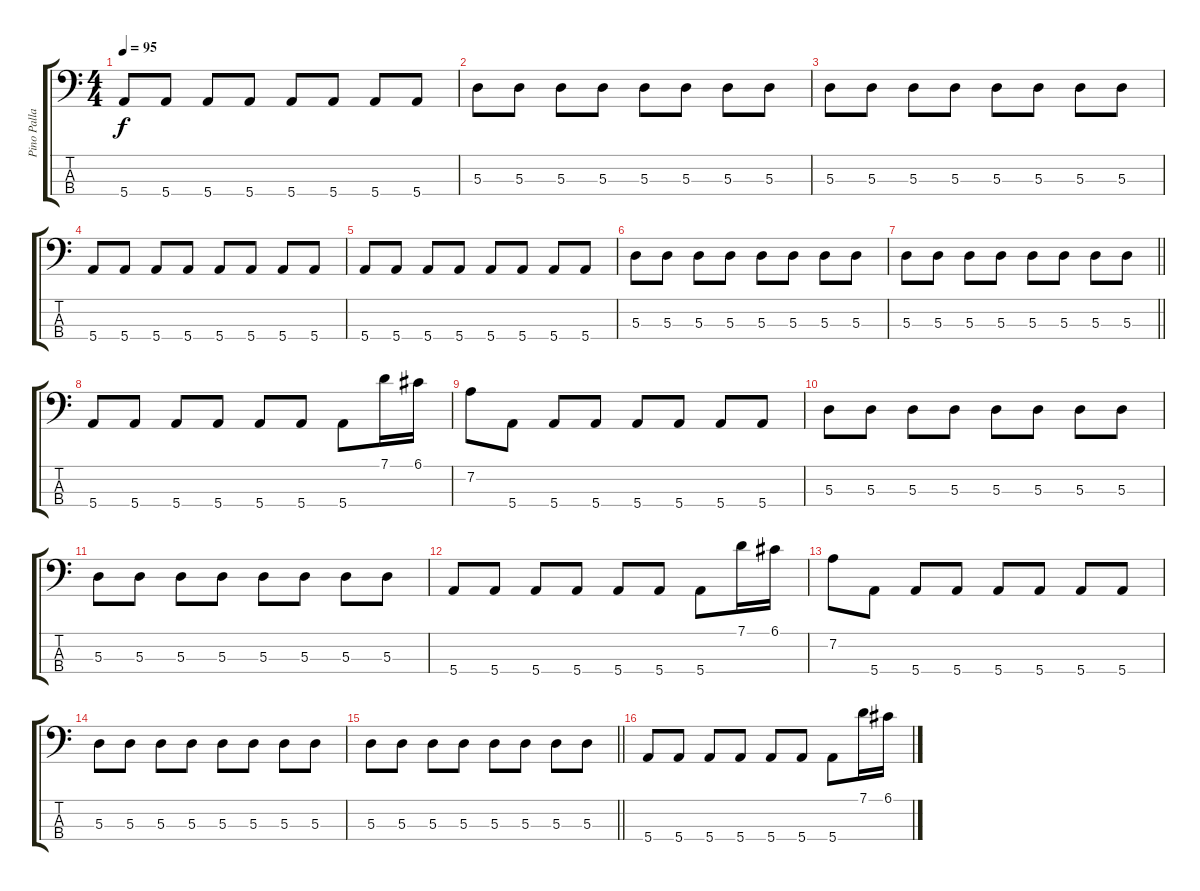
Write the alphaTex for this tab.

\track ("Pino Palladino" "Pino Palla") {instrument electricbassfinger}
\staff {score tabs}
\tuning (G2 D2 A1 E1) {hide}
\ts (4 4)
\tempo 95
\clef f4
\ks c
5.4.8{dy f} 5.4.8 5.4.8 5.4.8 5.4.8 5.4.8 5.4.8 5.4.8 |
5.3.8 5.3.8 5.3.8 5.3.8 5.3.8 5.3.8 5.3.8 5.3.8 |
5.3.8 5.3.8 5.3.8 5.3.8 5.3.8 5.3.8 5.3.8 5.3.8 |
5.4.8 5.4.8 5.4.8 5.4.8 5.4.8 5.4.8 5.4.8 5.4.8 |
5.4.8 5.4.8 5.4.8 5.4.8 5.4.8 5.4.8 5.4.8 5.4.8 |
5.3.8 5.3.8 5.3.8 5.3.8 5.3.8 5.3.8 5.3.8 5.3.8 |
\barLineRight lightlight
5.3.8 5.3.8 5.3.8 5.3.8 5.3.8 5.3.8 5.3.8 5.3.8 |
5.4.8 5.4.8 5.4.8 5.4.8 5.4.8 5.4.8 5.4.8 7.1.16 6.1.16 |
7.2.8 5.4.8 5.4.8 5.4.8 5.4.8 5.4.8 5.4.8 5.4.8 |
5.3.8 5.3.8 5.3.8 5.3.8 5.3.8 5.3.8 5.3.8 5.3.8 |
5.3.8 5.3.8 5.3.8 5.3.8 5.3.8 5.3.8 5.3.8 5.3.8 |
5.4.8 5.4.8 5.4.8 5.4.8 5.4.8 5.4.8 5.4.8 7.1.16 6.1.16 |
7.2.8 5.4.8 5.4.8 5.4.8 5.4.8 5.4.8 5.4.8 5.4.8 |
5.3.8 5.3.8 5.3.8 5.3.8 5.3.8 5.3.8 5.3.8 5.3.8 |
\barLineRight lightlight
5.3.8 5.3.8 5.3.8 5.3.8 5.3.8 5.3.8 5.3.8 5.3.8 |
5.4.8 5.4.8 5.4.8 5.4.8 5.4.8 5.4.8 5.4.8 7.1.16 6.1.16
